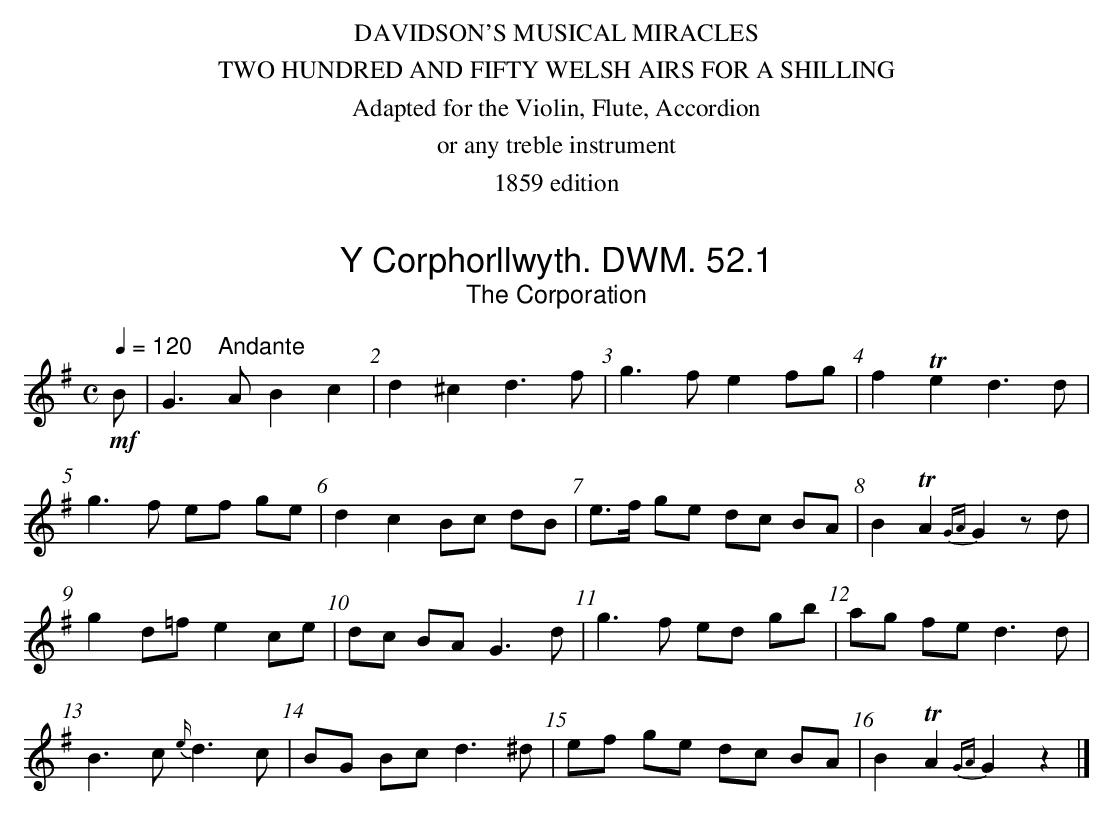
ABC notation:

X:1
T:Corphorllwyth. DWM. 52.1, Y
T:Corporation, The
M:C
L:1/8
Q:1/4=120 "    Andante"
K:G
!mf!B| G3A B2c2|d2^c2 d3f|g3f e2 fg|f2 Te2 d3d|
g3f ef ge|d2c2 Bc dB|e>f ge dc BA|B2 TA2 {GA}G2 zd|
g2 d=f e2 ce|dc BA G3d|g3f ed gb|ag fe d3d|
B3c {e/}d3c|BG Bc d3^d|ef ge dc BA|B2TA2 {GA}G2 z2|]
